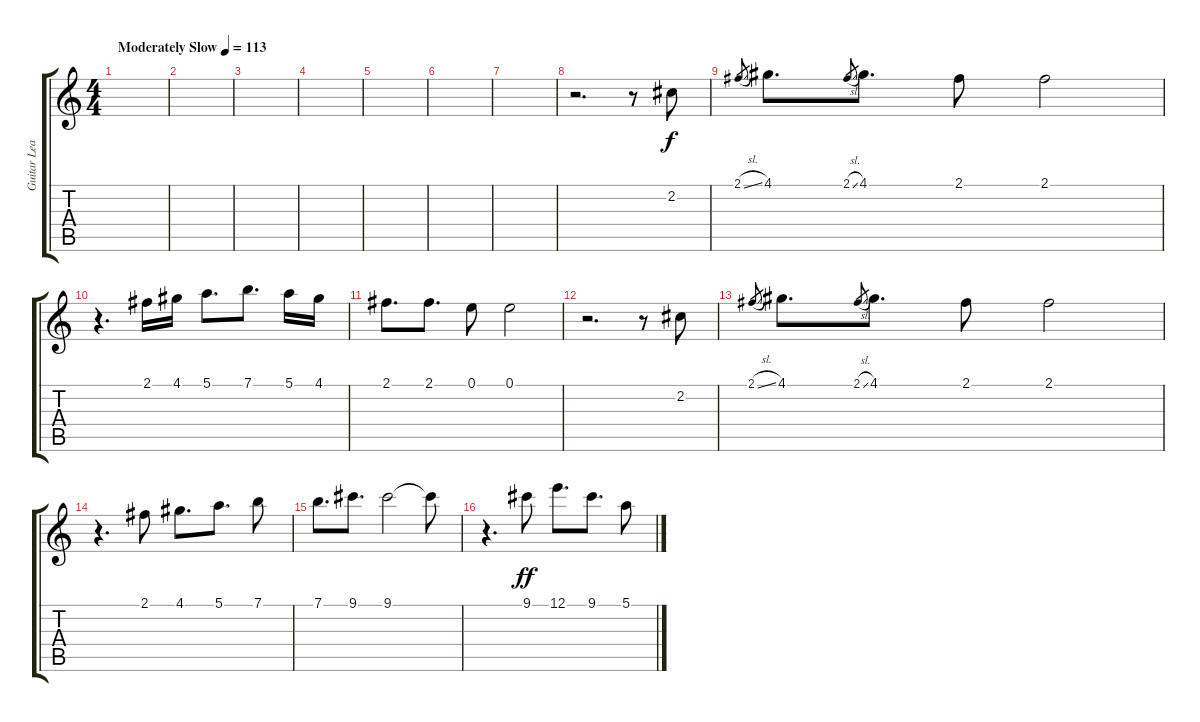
\track ("Guitar Lead" "Guitar Lea") {instrument acousticguitarnylon}
\staff {score tabs}
\tuning (E4 B3 G3 D3 A2 E2) {hide}
\ts (4 4)
\tempo (113 "Moderately Slow")
\clef g2
\ks c
|
|
|
|
|
|
|
r.2{d} r.8 2.2.8 |
2.1{sl}.8{gr} 4.1.8{d} 2.1{sl}.8{gr} 4.1.8{d} 2.1.8 2.1.2 |
r.4{d} 2.1.16 4.1.16 5.1.8{d} 7.1.8{d} 5.1.16 4.1.16 |
2.1.8{d} 2.1.8{d} 0.1.8 0.1.2 |
r.2{d} r.8 2.2.8 |
2.1{sl}.8{gr} 4.1.8{d} 2.1{sl}.8{gr} 4.1.8{d} 2.1.8 2.1.2 |
r.4{d} 2.1.8 4.1.8{d} 5.1.8{d} 7.1.8 |
7.1.8{d} 9.1.8{d} 9.1.2 9.1{t}.8{dy f} |
r.4{d} 9.1.8{dy ff} 12.1.8{d} 9.1.8{d} 5.1.8
